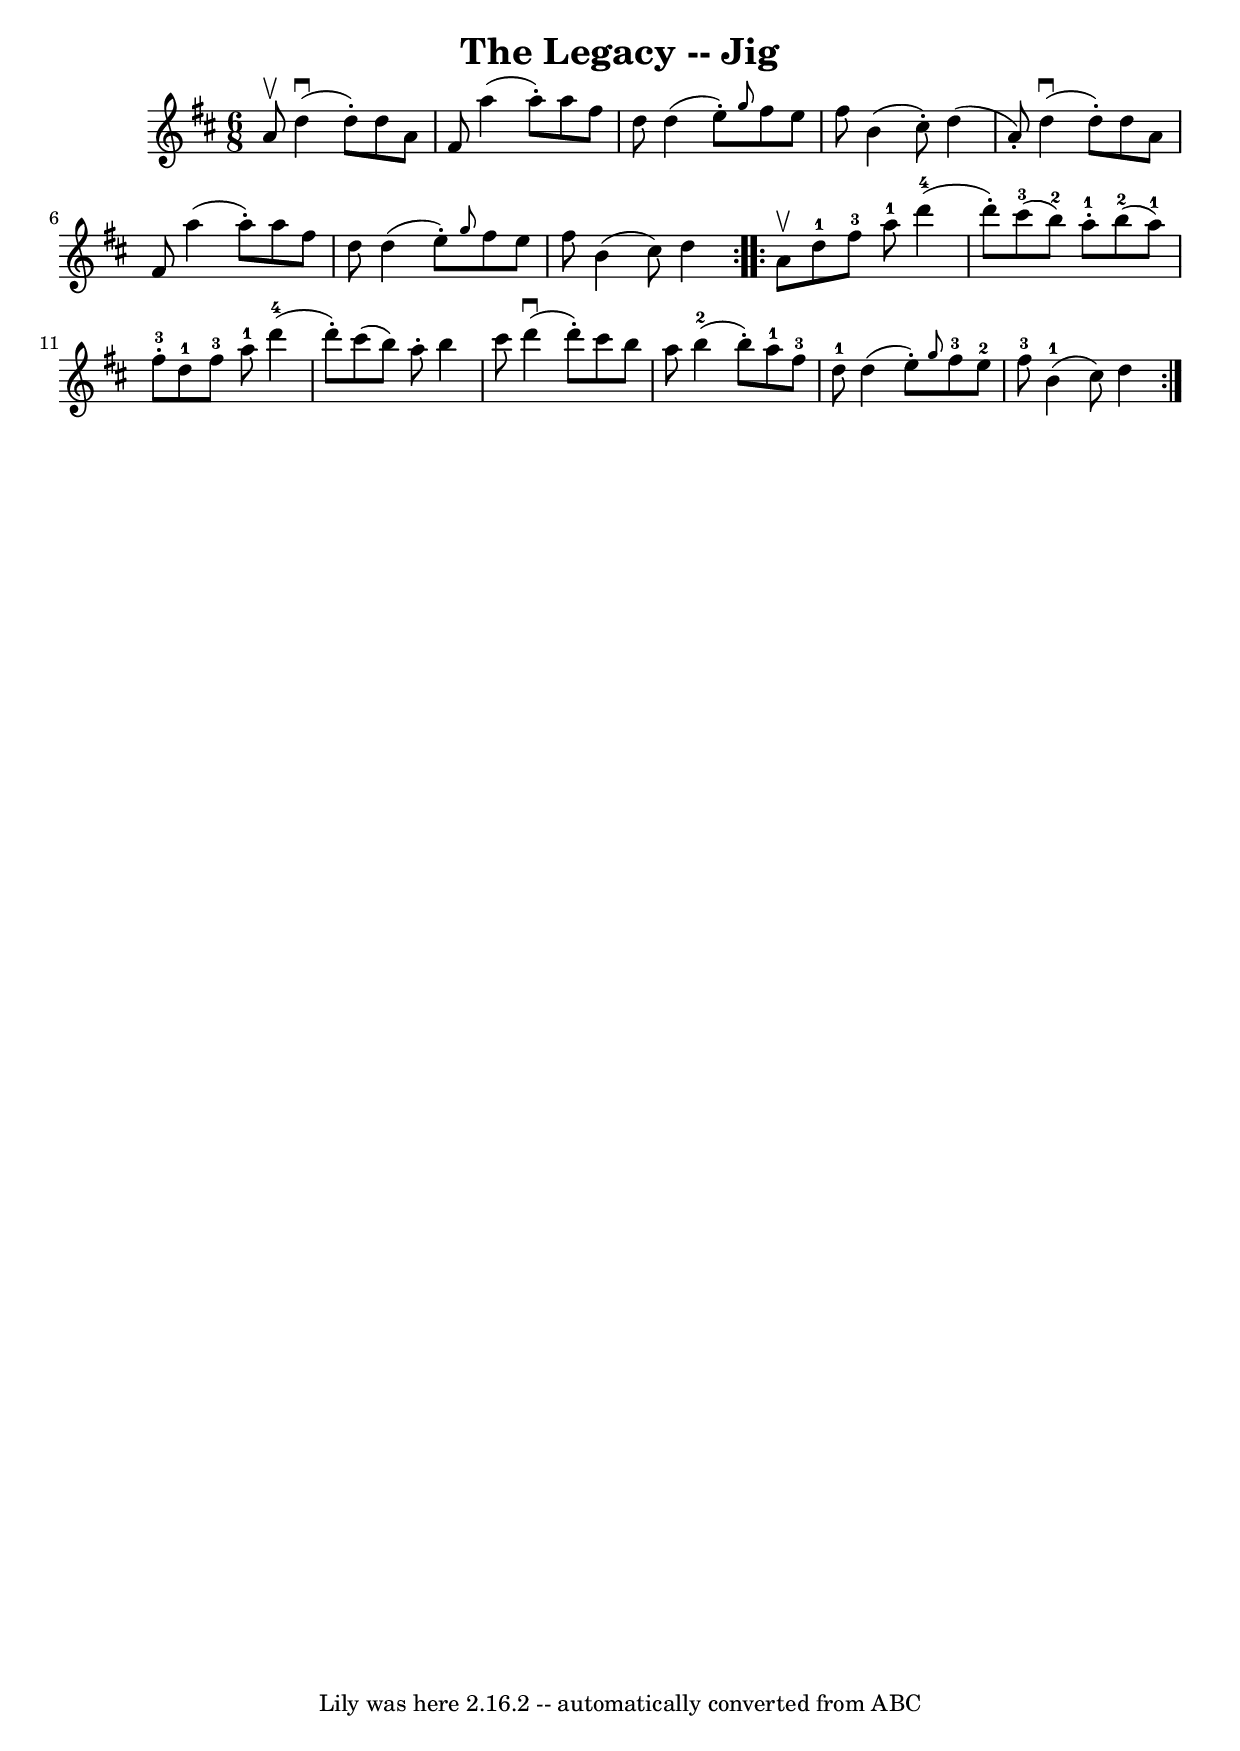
\version "2.16.2"
\include "Mammoth.ily"
\header {
  %% book = "Ryan's Mammoth Collection."
  crossRefNumber = "1"
  footnotes = ""
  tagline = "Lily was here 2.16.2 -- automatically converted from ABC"
  title = "The Legacy -- Jig"

}
voicedefault =  {



  \repeat volta 2 {

    \time 6/8 
    \key d \major
    a'8^\upbow |
    d''4^\downbow(d''8 -.)   
    d''8 a'8 fis'8  |
    a''4 (a''8 -.) a''8 fis''8 d''8  
    |
    d''4 (e''8 -.) \grace { g''8  
			  } fis''8 e''8 fis''8  
    |
    b'4 (cis''8 -.) d''4 (a'8 -.) |
    d''4^\downbow(d''8 -.) d''8 a'8 fis'8  |
    a''4 (a''8 -.)  
    a''8 fis''8 d''8  |
    d''4 (e''8 -.) \grace { g''8  
			  }   
    fis''8 e''8 fis''8  |
    b'4 (cis''8) d''4  

  } 
  \repeat volta 2 {
    a'8^\upbow |
    d''8-1 fis''8-3 a''8 -1 d'''4-4(d'''8 -.) |
    cis'''8-3(b''8-2)   
    a''8-1-. b''8-2(a''8-1) fis''8-3-. |
    d''8 -1 fis''8-3 a''8-1 d'''4-4(d'''8 -.) |
    cis'''8 
    (b''8) a''8 -. b''4 cis'''8  |
    d'''4^\downbow(d'''8 -.) cis'''8 b''8 a''8  |
    b''4-2(b''8 -.) a''8 -1 fis''8-3 d''8-1 |
    d''4 (e''8 -.) \grace { g''8  

			  } fis''8-3 e''8-2 fis''8-3 |
    b'4-1(cis''8)   
    d''4  
  }   

}

\score{
  <<

    \context Staff="default"
    {
      \voicedefault 
      
    }

  >>
  \layout {
    
  }
  \midi {
  }

}
